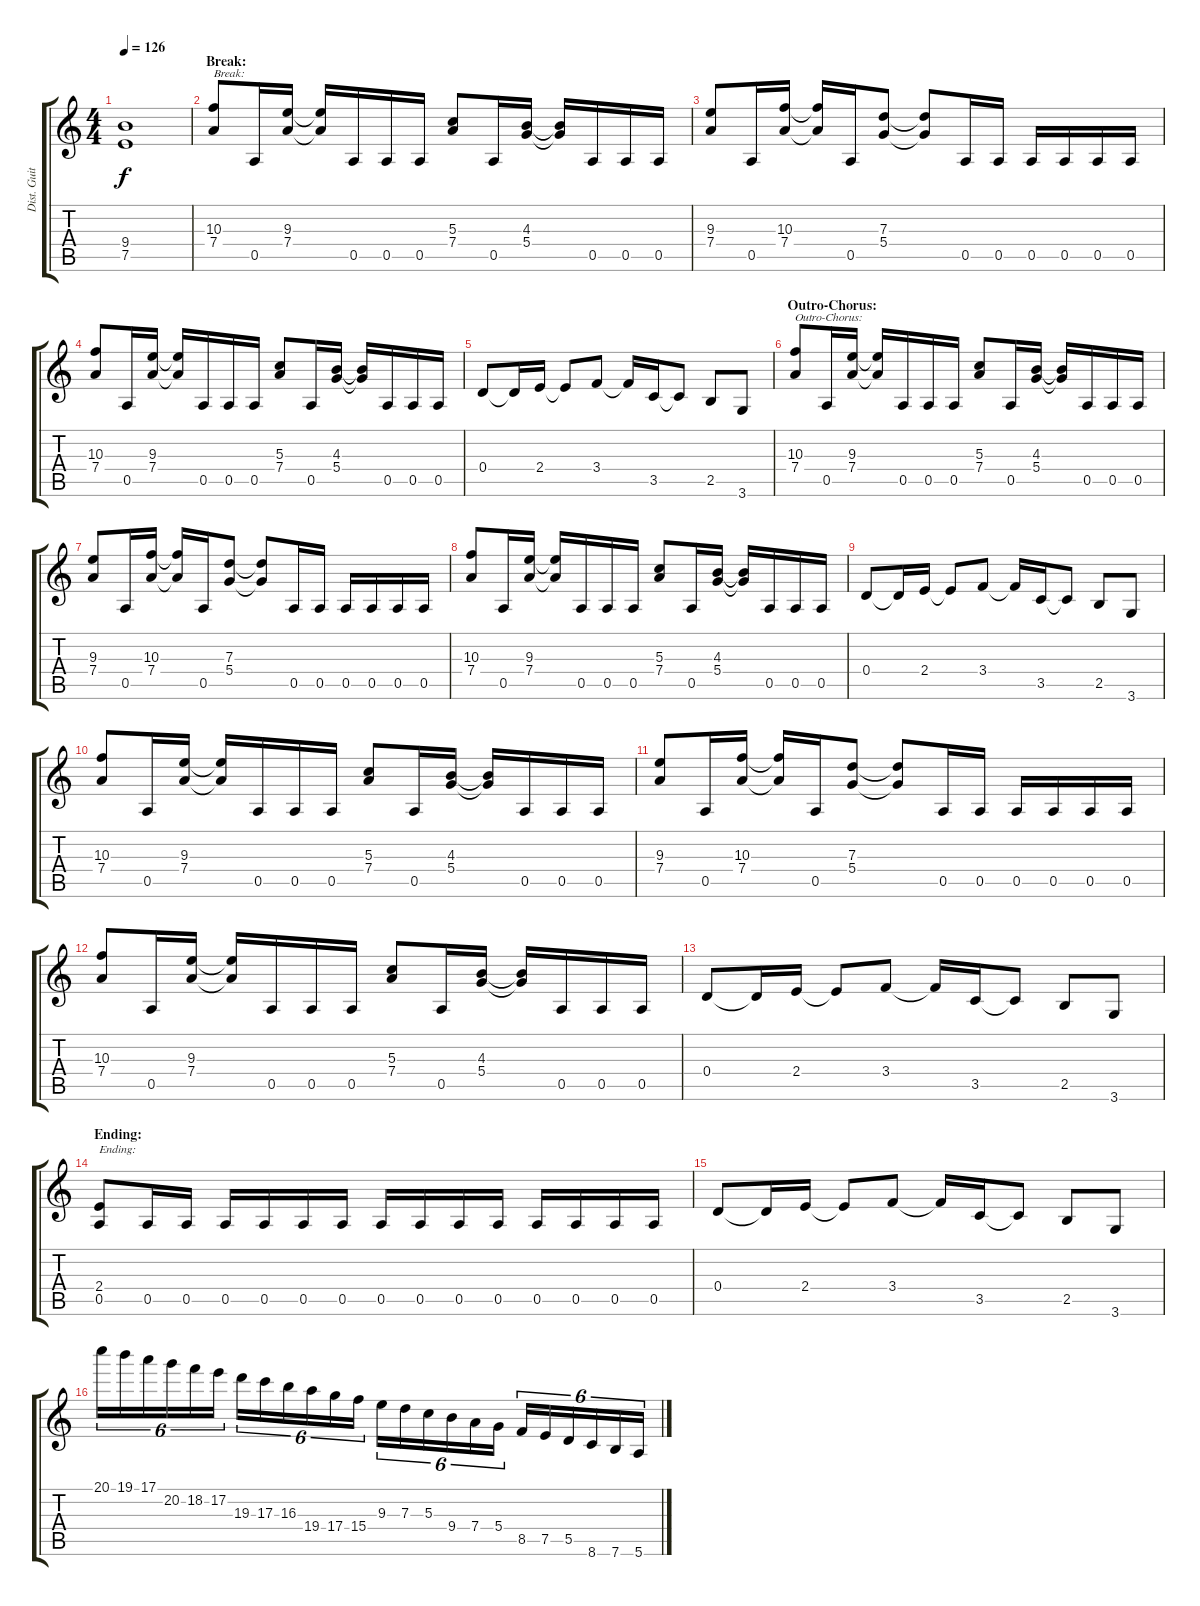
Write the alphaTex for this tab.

\track ("Dist. Guitar 1" "Dist. Guit") {instrument distortionguitar}
\staff {score tabs}
\tuning (E4 B3 G3 D3 A2 E2) {hide}
\ts (4 4)
\tempo 126
\clef g2
\ks c
(9.4 7.5).1{dy f} |
\section ("" "Break:")
(10.3 7.4).8{txt "Break:"} 0.5.16 (9.3 7.4).16 (9.3{t} 7.4{t}).16 0.5.16 0.5.16 0.5.16 (5.3 7.4).8 0.5.16 (4.3 5.4).16 (4.3{t} 5.4{t}).16 0.5.16 0.5.16 0.5.16 |
(9.3 7.4).8 0.5.16 (10.3 7.4).16 (10.3{t} 7.4{t}).16 0.5.16 (7.3 5.4).8 (7.3{t} 5.4{t}).8 0.5.16 0.5.16 0.5.16 0.5.16 0.5.16 0.5.16 |
(10.3 7.4).8 0.5.16 (9.3 7.4).16 (9.3{t} 7.4{t}).16 0.5.16 0.5.16 0.5.16 (5.3 7.4).8 0.5.16 (4.3 5.4).16 (4.3{t} 5.4{t}).16 0.5.16 0.5.16 0.5.16 |
0.4.8 0.4{t}.16 2.4.16 2.4{t}.8 3.4.8 3.4{t}.16 3.5.16 3.5{t}.8 2.5.8 3.6.8 |
\section ("" "Outro-Chorus:")
(10.3 7.4).8{txt "Outro-Chorus:"} 0.5.16 (9.3 7.4).16 (9.3{t} 7.4{t}).16 0.5.16 0.5.16 0.5.16 (5.3 7.4).8 0.5.16 (4.3 5.4).16 (4.3{t} 5.4{t}).16 0.5.16 0.5.16 0.5.16 |
(9.3 7.4).8 0.5.16 (10.3 7.4).16 (10.3{t} 7.4{t}).16 0.5.16 (7.3 5.4).8 (7.3{t} 5.4{t}).8 0.5.16 0.5.16 0.5.16 0.5.16 0.5.16 0.5.16 |
(10.3 7.4).8 0.5.16 (9.3 7.4).16 (9.3{t} 7.4{t}).16 0.5.16 0.5.16 0.5.16 (5.3 7.4).8 0.5.16 (4.3 5.4).16 (4.3{t} 5.4{t}).16 0.5.16 0.5.16 0.5.16 |
0.4.8 0.4{t}.16 2.4.16 2.4{t}.8 3.4.8 3.4{t}.16 3.5.16 3.5{t}.8 2.5.8 3.6.8 |
(10.3 7.4).8 0.5.16 (9.3 7.4).16 (9.3{t} 7.4{t}).16 0.5.16 0.5.16 0.5.16 (5.3 7.4).8 0.5.16 (4.3 5.4).16 (4.3{t} 5.4{t}).16 0.5.16 0.5.16 0.5.16 |
(9.3 7.4).8 0.5.16 (10.3 7.4).16 (10.3{t} 7.4{t}).16 0.5.16 (7.3 5.4).8 (7.3{t} 5.4{t}).8 0.5.16 0.5.16 0.5.16 0.5.16 0.5.16 0.5.16 |
(10.3 7.4).8 0.5.16 (9.3 7.4).16 (9.3{t} 7.4{t}).16 0.5.16 0.5.16 0.5.16 (5.3 7.4).8 0.5.16 (4.3 5.4).16 (4.3{t} 5.4{t}).16 0.5.16 0.5.16 0.5.16 |
0.4.8 0.4{t}.16 2.4.16 2.4{t}.8 3.4.8 3.4{t}.16 3.5.16 3.5{t}.8 2.5.8 3.6.8 |
\section ("" "Ending:")
(2.4 0.5).8{txt "Ending:"} 0.5.16 0.5.16 0.5.16 0.5.16 0.5.16 0.5.16 0.5.16 0.5.16 0.5.16 0.5.16 0.5.16 0.5.16 0.5.16 0.5.16 |
0.4.8 0.4{t}.16 2.4.16 2.4{t}.8 3.4.8 3.4{t}.16 3.5.16 3.5{t}.8 2.5.8 3.6.8 |
20.1.16{tu (6 4)} 19.1.16{tu (6 4)} 17.1.16{tu (6 4)} 20.2.16{tu (6 4)} 18.2.16{tu (6 4)} 17.2.16{tu (6 4)} 19.3.16{tu (6 4)} 17.3.16{tu (6 4)} 16.3.16{tu (6 4)} 19.4.16{tu (6 4)} 17.4.16{tu (6 4)} 15.4.16{tu (6 4)} 9.3.16{tu (6 4)} 7.3.16{tu (6 4)} 5.3.16{tu (6 4)} 9.4.16{tu (6 4)} 7.4.16{tu (6 4)} 5.4.16{tu (6 4)} 8.5.16{tu (6 4)} 7.5.16{tu (6 4)} 5.5.16{tu (6 4)} 8.6.16{tu (6 4)} 7.6.16{tu (6 4)} 5.6.16{tu (6 4)}
